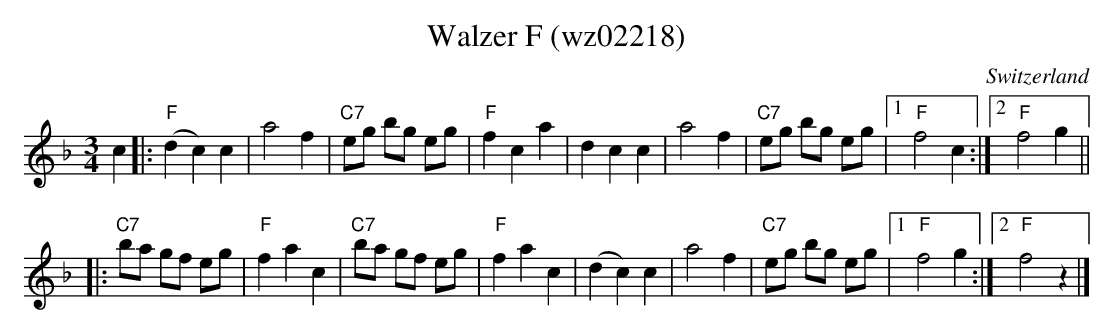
X:1
T:Walzer F (wz02218)
O:Switzerland
M:3/4
L:1/4
K:F major
c |: ("F"dc)c | a2f | "C7"e/g/ b/g/ e/g/ | "F"fca | dcc | a2f | "C7"e/g/ b/g/ e/g/ |1 "F"f2c :|2 "F"f2g ||
|: "C7"b/a/ g/f/ e/g/ | "F"fac | "C7"b/a/ g/f/ e/g/ | "F"fac | (dc)c | a2f | "C7"e/g/ b/g/ e/g/ |1 "F"f2g :|2 "F"f2z |]
